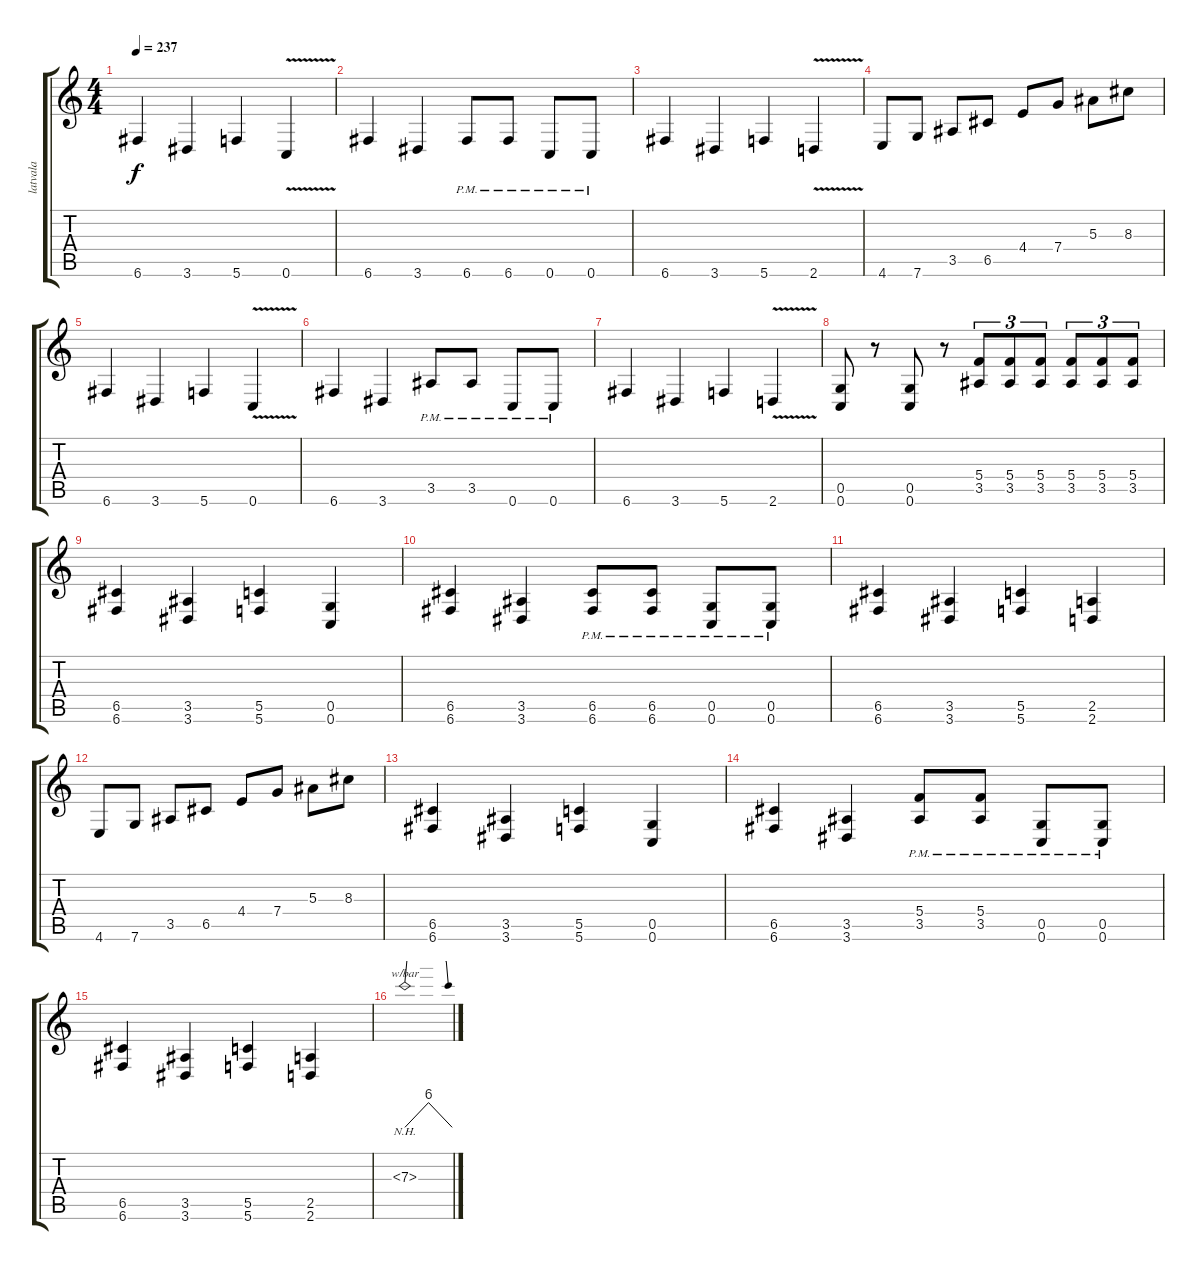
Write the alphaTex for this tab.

\track ("latvala" "latvala") {instrument distortionguitar}
\staff {score tabs}
\tuning (D4 A3 F3 C3 G2 C2) {hide}
\ts (4 4)
\tempo 237
\clef g2
\ks c
6.6.4{dy f} 3.6.4 5.6.4 0.6{v}.4 |
6.6.4 3.6.4 6.6{pm}.8 6.6{pm}.8 0.6{pm}.8 0.6{pm}.8 |
6.6.4 3.6.4 5.6.4 2.6{v}.4 |
4.6.8 7.6.8 3.5.8 6.5.8 4.4.8 7.4.8 5.3.8 8.3.8 |
6.6.4 3.6.4 5.6.4 0.6{v}.4 |
6.6.4 3.6.4 3.5{pm}.8 3.5{pm}.8 0.6{pm}.8 0.6{pm}.8 |
6.6.4 3.6.4 5.6.4 2.6{v}.4 |
(0.5 0.6).8 r.8 (0.5 0.6).8 r.8 (5.4 3.5).8{tu (3 2)} (5.4 3.5).8{tu (3 2)} (5.4 3.5).8{tu (3 2)} (5.4 3.5).8{tu (3 2)} (5.4 3.5).8{tu (3 2)} (5.4 3.5).8{tu (3 2)} |
(6.5 6.6).4 (3.5 3.6).4 (5.5 5.6).4 (0.5 0.6).4 |
(6.5 6.6).4 (3.5 3.6).4 (6.5{pm} 6.6{pm}).8 (6.5{pm} 6.6{pm}).8 (0.5{pm} 0.6).8 (0.5{pm} 0.6{pm}).8 |
(6.5 6.6).4 (3.5 3.6).4 (5.5 5.6).4 (2.5 2.6).4 |
4.6.8 7.6.8 3.5.8 6.5.8 4.4.8 7.4.8 5.3.8 8.3.8 |
(6.5 6.6).4 (3.5 3.6).4 (5.5 5.6).4 (0.5 0.6).4 |
(6.5 6.6).4 (3.5 3.6).4 (5.4{pm} 3.5{pm}).8 (5.4{pm} 3.5{pm}).8 (0.5{pm} 0.6).8 (0.5{pm} 0.6{pm}).8 |
(6.5 6.6).4 (3.5 3.6).4 (5.5 5.6).4 (2.5 2.6).4 |
7.3{nh}.1{tbe (dip default 0 0 30 24 60 0)}
